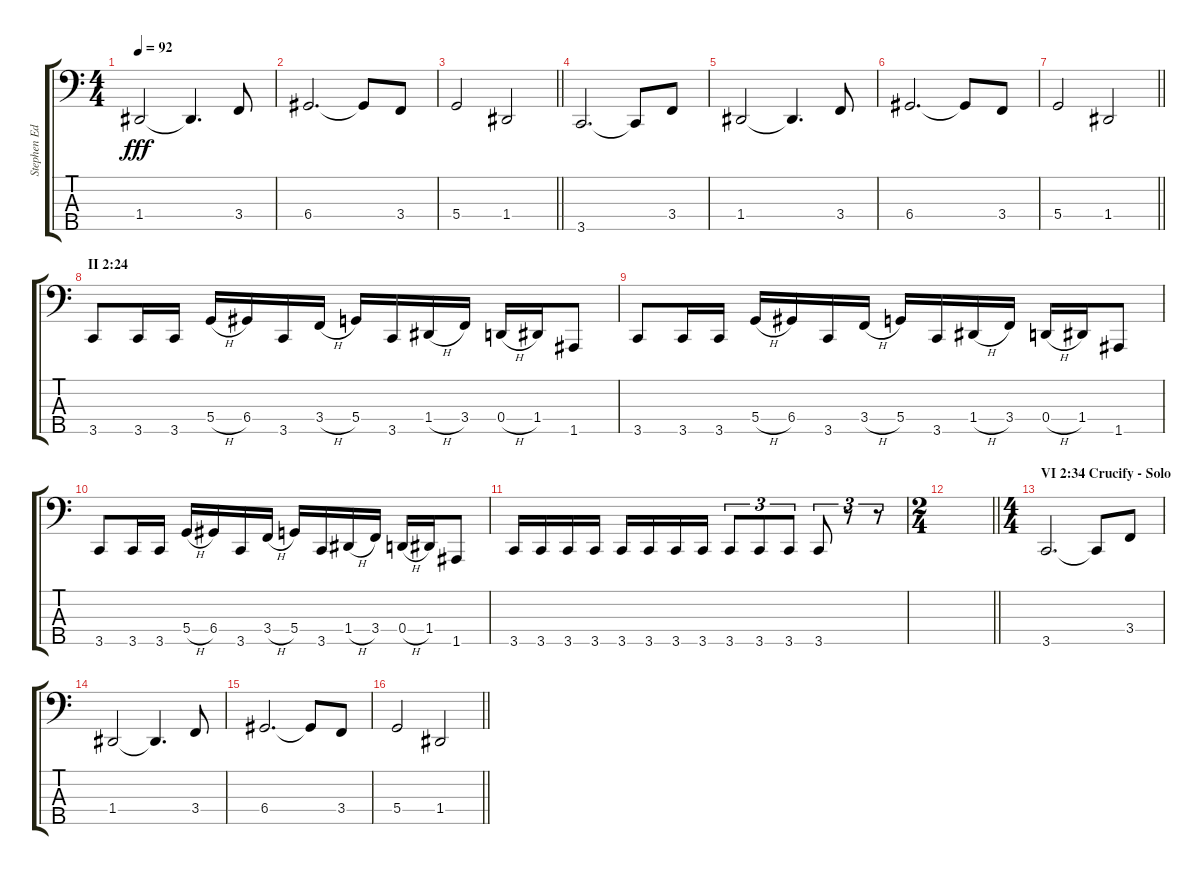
\track ("Stephen Edmondson (bass guitar)" "Stephen Ed") {instrument electricbasspick}
\staff {score tabs}
\tuning (F2 C2 G1 D1 A0) {hide}
\ts (4 4)
\tempo 92
\clef f4
\ks c
1.4.2{dy fff} 1.4{t}.4{d} 3.4.8 |
6.4.2{d} 6.4{t}.8 3.4.8 |
\barLineRight lightlight
5.4.2 1.4.2 |
3.5.2{d} 3.5{t}.8 3.4.8 |
1.4.2 1.4{t}.4{d} 3.4.8 |
6.4.2{d} 6.4{t}.8 3.4.8 |
\barLineRight lightlight
5.4.2 1.4.2 |
\section ("" "II 2:24")
3.5.8 3.5.16 3.5.16 5.4{h}.16 6.4.16 3.5.16 3.4{h}.16 5.4.16 3.5.16 1.4{h}.16 3.4.16 0.4{h}.16 1.4.16 1.5.8 |
3.5.8 3.5.16 3.5.16 5.4{h}.16 6.4.16 3.5.16 3.4{h}.16 5.4.16 3.5.16 1.4{h}.16 3.4.16 0.4{h}.16 1.4.16 1.5.8 |
3.5.8 3.5.16 3.5.16 5.4{h}.16 6.4.16 3.5.16 3.4{h}.16 5.4.16 3.5.16 1.4{h}.16 3.4.16 0.4{h}.16 1.4.16 1.5.8 |
3.5.16 3.5.16 3.5.16 3.5.16 3.5.16 3.5.16 3.5.16 3.5.16 3.5.8{tu (3 2)} 3.5.8{tu (3 2)} 3.5.8{tu (3 2)} 3.5.8{tu (3 2)} r.8{tu (3 2)} r.8{tu (3 2)} |
\ts (2 4)
\barLineRight lightlight
|
\ts (4 4)
\section ("" "VI 2:34 Crucify - Solo")
3.5.2{d} 3.5{t}.8 3.4.8 |
1.4.2 1.4{t}.4{d} 3.4.8 |
6.4.2{d} 6.4{t}.8 3.4.8 |
\barLineRight lightlight
5.4.2 1.4.2
